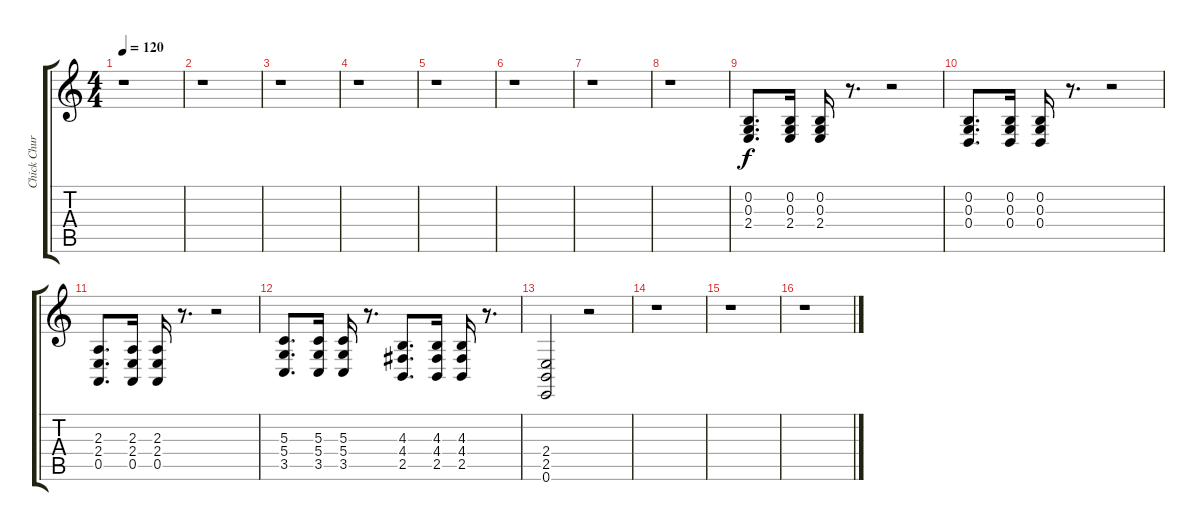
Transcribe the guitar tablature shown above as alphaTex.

\track ("Chick Churchill" "Chick Chur") {instrument brightacousticpiano}
\staff {score tabs}
\tuning (E4 B3 G3 D3 A2 E2) {hide}
\ts (4 4)
\tempo 120
\clef g2
\ks c
r.1{dy f instrument brightacousticpiano} |
r.1 |
r.1 |
r.1 |
r.1 |
r.1 |
r.1 |
r.1 |
(0.2 0.3 2.4).8{d} (0.2 0.3 2.4).16 (0.2 0.3 2.4).16 r.8{d} r.2 |
(0.2 0.3 0.4).8{d} (0.2 0.3 0.4).16 (0.2 0.3 0.4).16 r.8{d} r.2 |
(2.3 2.4 0.5).8{d} (2.3 2.4 0.5).16 (2.3 2.4 0.5).16 r.8{d} r.2 |
(5.3 5.4 3.5).8{d} (5.3 5.4 3.5).16 (5.3 5.4 3.5).16 r.8{d} (4.3 4.4 2.5).8{d} (4.3 4.4 2.5).16 (4.3 4.4 2.5).16 r.8{d} |
(2.4 2.5 0.6).2 r.2 |
r.1 |
r.1 |
r.1
